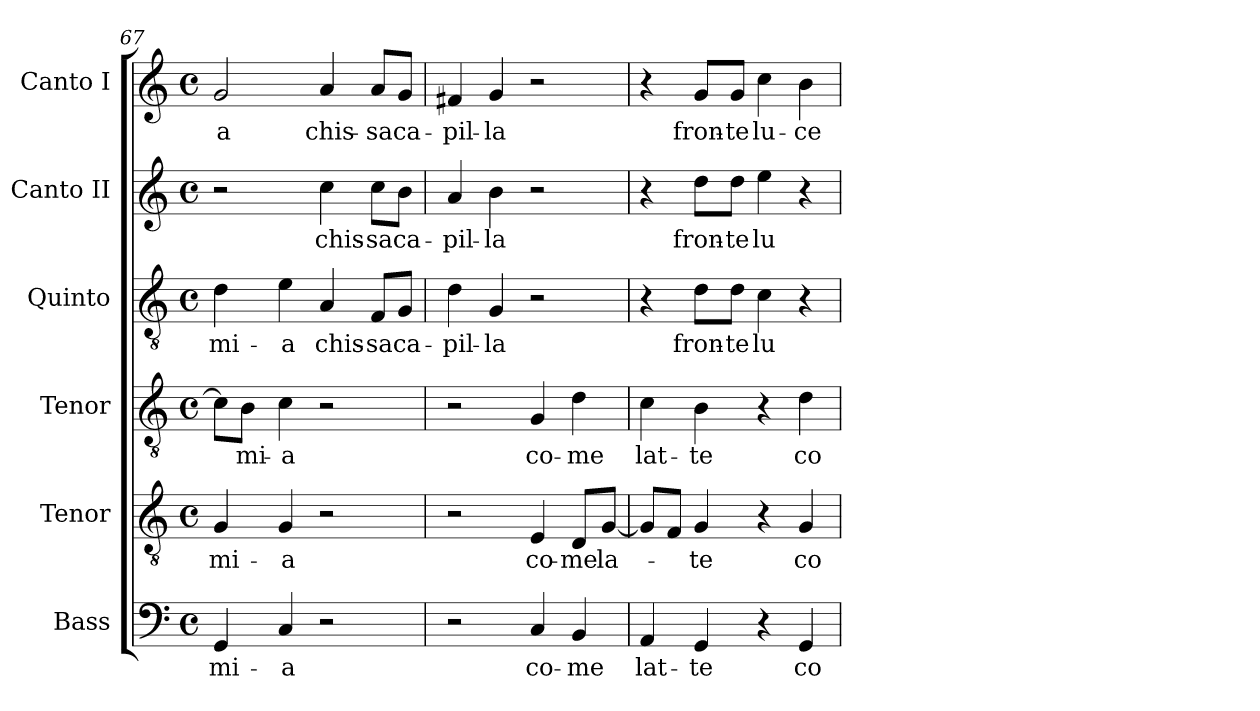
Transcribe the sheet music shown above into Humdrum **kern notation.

**kern	**text	**kern	**text	**kern	**text	**kern	**text	**kern	**text	**kern	**text
*part6	*part6	*part5	*part5	*part4	*part4	*part3	*part3	*part2	*part2	*part1	*part1
*staff6	*staff6	*staff5	*staff5	*staff4	*staff4	*staff3	*staff3	*staff2	*staff2	*staff1	*staff1
*I"Bass	*	*I"Tenor	*	*I"Tenor	*	*I"Quinto	*	*I"Canto II	*	*I"Canto I	*
*I'B.	*	*I'T.	*	*I'T.	*	*I'T.	*	*	*	*	*
*clefF4	*	*clefGv2	*	*clefGv2	*	*clefGv2	*	*clefG2	*	*clefG2	*
*	*	*ITrd7c12	*	*ITrd7c12	*	*ITrd7c12	*	*	*	*	*
*k[]	*	*k[]	*	*k[]	*	*k[]	*	*k[]	*	*k[]	*
*C:	*	*C:	*	*C:	*	*C:	*	*C:	*	*C:	*
*M4/4	*	*M4/4	*	*M4/4	*	*M4/4	*	*M4/4	*	*M4/4	*
*met(c)	*	*met(c)	*	*met(c)	*	*met(c)	*	*met(c)	*	*met(c)	*
=67	=67	=67	=67	=67	=67	=67	=67	=67	=67	=67	=67
!	!LO:LY:b:color=#000000	!	!	!	!	!	!	!	!	!	!
!	!	!	!LO:LY:b:color=#000000	!	!	!	!	!	!	!	!
!	!	!	!	!	!	!	!LO:LY:b:color=#000000	!	!	!	!
!	!	!	!	!	!	!	!	!	!	!	!LO:LY:b:color=#000000
4GGi/	mi-	4GGi/	mi-	8Ci\L]	.	4Di\	-mi-	2r	.	2gi/	-a
!	!	!	!	!	!LO:LY:b:color=#000000	!	!	!	!	!	!
.	.	.	.	8BBi\J	mi-	.	.	.	.	.	.
!	!LO:LY:b:color=#000000	!	!	!	!	!	!	!	!	!	!
!	!	!	!LO:LY:b:color=#000000	!	!	!	!	!	!	!	!
!	!	!	!	!	!LO:LY:b:color=#000000	!	!	!	!	!	!
!	!	!	!	!	!	!	!LO:LY:b:color=#000000	!	!	!	!
4Ci/	-a	4GGi/	-a	4Ci\	-a	4Ei\	-a	.	.	.	.
!	!	!	!	!	!	!	!LO:LY:b:color=#000000	!	!	!	!
!	!	!	!	!	!	!	!	!	!LO:LY:b:color=#000000	!	!
!	!	!	!	!	!	!	!	!	!	!	!LO:LY:b:color=#000000
2r	.	2r	.	2r	.	4AAi/	chis-	4cci\	chis-	4ai/	chis-
!	!	!	!	!	!	!	!LO:LY:b:color=#000000	!	!	!	!
!	!	!	!	!	!	!	!	!	!LO:LY:b:color=#000000	!	!
!	!	!	!	!	!	!	!	!	!	!	!LO:LY:b:color=#000000
.	.	.	.	.	.	8FFi/L	-sa	8cci\L	-sa	8ai/L	-sa
!	!	!	!	!	!	!	!LO:LY:b:color=#000000	!	!	!	!
!	!	!	!	!	!	!	!	!	!LO:LY:b:color=#000000	!	!
!	!	!	!	!	!	!	!	!	!	!	!LO:LY:b:color=#000000
.	.	.	.	.	.	8GGi/J	ca-	8bi\J	ca-	8gi/J	ca-
=68	=68	=68	=68	=68	=68	=68	=68	=68	=68	=68	=68
!	!	!	!	!	!	!	!LO:LY:b:color=#000000	!	!	!	!
!	!	!	!	!	!	!	!	!	!LO:LY:b:color=#000000	!	!
!	!	!	!	!	!	!	!	!	!	!	!LO:LY:b:color=#000000
2r	.	2r	.	2r	.	4Di\	-pil-	4ai/	-pil-	4f#Xi/	-pil-
!	!	!	!	!	!	!	!LO:LY:b:color=#000000	!	!	!	!
!	!	!	!	!	!	!	!	!	!LO:LY:b:color=#000000	!	!
!	!	!	!	!	!	!	!	!	!	!	!LO:LY:b:color=#000000
.	.	.	.	.	.	4GGi/	-la	4bi\	-la	4gi/	-la
!	!LO:LY:b:color=#000000	!	!	!	!	!	!	!	!	!	!
!	!	!	!LO:LY:b:color=#000000	!	!	!	!	!	!	!	!
!	!	!	!	!	!LO:LY:b:color=#000000	!	!	!	!	!	!
4Ci/	co-	4EEi/	co-	4GGi/	co-	2r	.	2r	.	2r	.
!	!LO:LY:b:color=#000000	!	!	!	!	!	!	!	!	!	!
!	!	!	!LO:LY:b:color=#000000	!	!	!	!	!	!	!	!
!	!	!	!	!	!LO:LY:b:color=#000000	!	!	!	!	!	!
4BBi/	-me	8DDi/L	-me	4Di\	-me	.	.	.	.	.	.
!	!	!	!LO:LY:b:color=#000000	!	!	!	!	!	!	!	!
.	.	[<8GGi/J	la-	.	.	.	.	.	.	.	.
=69	=69	=69	=69	=69	=69	=69	=69	=69	=69	=69	=69
!	!LO:LY:b:color=#000000	!	!	!	!	!	!	!	!	!	!
!	!	!	!	!	!LO:LY:b:color=#000000	!	!	!	!	!	!
4AAi/	lat-	8GGi/L]	.	4Ci\	lat-	4r	.	4r	.	4r	.
.	.	8FFi/J	.	.	.	.	.	.	.	.	.
!	!LO:LY:b:color=#000000	!	!	!	!	!	!	!	!	!	!
!	!	!	!LO:LY:b:color=#000000	!	!	!	!	!	!	!	!
!	!	!	!	!	!LO:LY:b:color=#000000	!	!	!	!	!	!
!	!	!	!	!	!	!	!LO:LY:b:color=#000000	!	!	!	!
!	!	!	!	!	!	!	!	!	!LO:LY:b:color=#000000	!	!
!	!	!	!	!	!	!	!	!	!	!	!LO:LY:b:color=#000000
4GGi/	-te	4GGi/	-te	4BBi\	-te	8Di\L	fron-	8ddi\L	fron-	8gi/L	fron-
!	!	!	!	!	!	!	!LO:LY:b:color=#000000	!	!	!	!
!	!	!	!	!	!	!	!	!	!LO:LY:b:color=#000000	!	!
!	!	!	!	!	!	!	!	!	!	!	!LO:LY:b:color=#000000
.	.	.	.	.	.	8Di\J	-te	8ddi\J	-te	8gi/J	-te
!	!	!	!	!	!	!	!LO:LY:b:color=#000000	!	!	!	!
!	!	!	!	!	!	!	!	!	!LO:LY:b:color=#000000	!	!
!	!	!	!	!	!	!	!	!	!	!	!LO:LY:b:color=#000000
4r	.	4r	.	4r	.	4Ci\	lu-	4eei\	lu-	4cci\	lu-
!	!LO:LY:b:color=#000000	!	!	!	!	!	!	!	!	!	!
!	!	!	!LO:LY:b:color=#000000	!	!	!	!	!	!	!	!
!	!	!	!	!	!LO:LY:b:color=#000000	!	!	!	!	!	!
!	!	!	!	!	!	!	!LO:LY:b:color=#000000	!	!	!	!
!	!	!	!	!	!	!	!	!	!LO:LY:b:color=#000000	!	!
!	!	!	!	!	!	!	!	!	!	!	!LO:LY:b:color=#000000
4GGi/	co-	4GGi/	co-	4Di\	co-	4r	-ce	4r	-ce	4bi\	-ce
=	=	=	=	=	=	=	=	=	=	=	=
*-	*-	*-	*-	*-	*-	*-	*-	*-	*-	*-	*-
